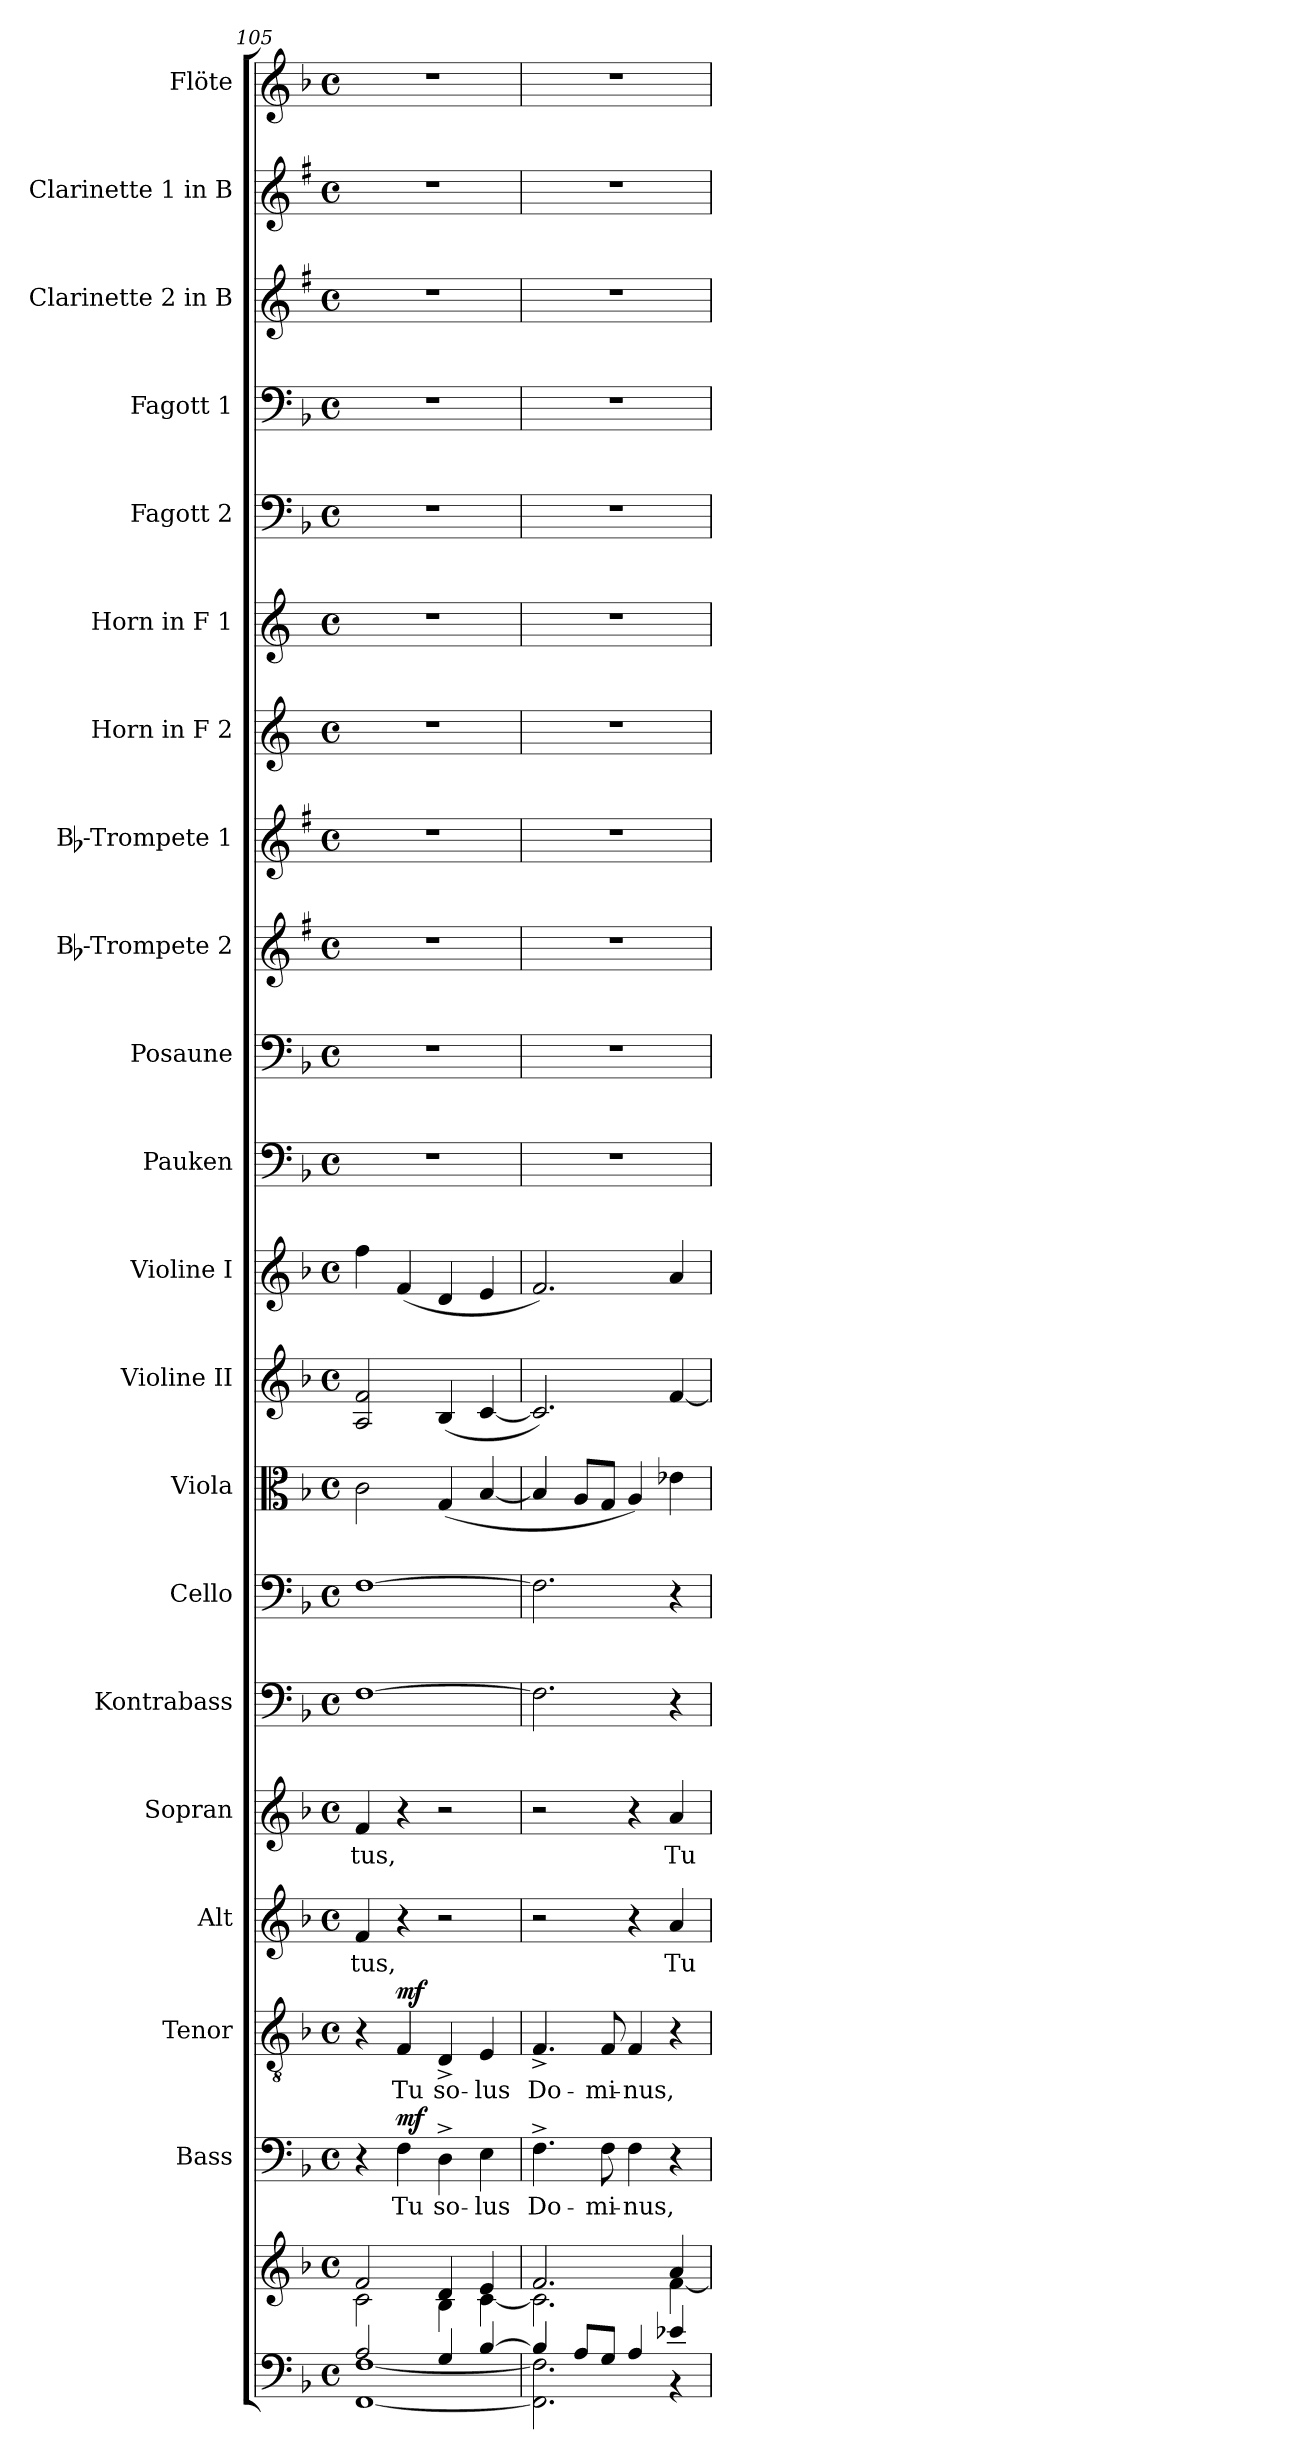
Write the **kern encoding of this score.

**kern	**kern	**kern	**text	**dynam	**kern	**text	**dynam	**kern	**text	**kern	**text	**kern	**kern	**kern	**kern	**kern	**kern	**kern	**kern	**kern	**kern	**kern	**kern	**kern	**kern	**kern	**kern
*part21	*part21	*part20	*part20	*part20	*part19	*part19	*part19	*part18	*part18	*part17	*part17	*part16	*part15	*part14	*part13	*part12	*part11	*part10	*part9	*part8	*part7	*part6	*part5	*part4	*part3	*part2	*part1
*staff22	*staff21	*staff20	*staff20	*staff20	*staff19	*staff19	*staff19	*staff18	*staff18	*staff17	*staff17	*staff16	*staff15	*staff14	*staff13	*staff12	*staff11	*staff10	*staff9	*staff8	*staff7	*staff6	*staff5	*staff4	*staff3	*staff2	*staff1
*	*	*I"Bass	*	*	*I"Tenor	*	*	*I"Alt	*	*I"Sopran	*	*I"Kontrabass	*I"Cello	*I"Viola	*I"Violine II	*I"Violine I	*I"Pauken	*I"Posaune	*I"Bb-Trompete 2	*I"Bb-Trompete 1	*I"Horn in F 2	*I"Horn in F 1	*I"Fagott 2	*I"Fagott 1	*I"Clarinette 2 in B	*I"Clarinette 1 in B	*I"Flöte
*	*	*I'B.	*	*	*I'T.	*	*	*I'A.	*	*I'S.	*	*I'Kb.	*	*I'Vla.	*I'Vl. II	*I'Vl. I	*I'Pk.	*I'Pos.	*I'Bb Trp. 2	*I'Bb Trp. 1	*	*	*I'Fg. 2	*I'Fg. 1	*I'Clar. 2	*I'Clar.1	*I'Fl.
*clefF4	*clefG2	*clefF4	*	*	*clefGv2	*	*	*clefG2	*	*clefG2	*	*clefF4	*clefF4	*clefC3	*clefG2	*clefG2	*clefF4	*clefF4	*clefG2	*clefG2	*clefG2	*clefG2	*clefF4	*clefF4	*clefG2	*clefG2	*clefG2
*	*	*	*	*	*	*	*	*	*	*	*	*ITrd7c12	*	*	*	*	*	*	*ITrd1c2	*ITrd1c2	*ITrd4c7	*ITrd4c7	*	*	*ITrd1c2	*ITrd1c2	*
*k[b-]	*k[b-]	*k[b-]	*	*	*k[b-]	*	*	*k[b-]	*	*k[b-]	*	*k[b-]	*k[b-]	*k[b-]	*k[b-]	*k[b-]	*k[b-]	*k[b-]	*k[b-]	*k[b-]	*k[b-]	*k[b-]	*k[b-]	*k[b-]	*k[b-]	*k[b-]	*k[b-]
*F:	*F:	*F:	*	*	*F:	*	*	*F:	*	*F:	*	*F:	*F:	*F:	*F:	*F:	*F:	*F:	*F:	*F:	*F:	*F:	*F:	*F:	*F:	*F:	*F:
*M4/4	*M4/4	*M4/4	*	*	*M4/4	*	*	*M4/4	*	*M4/4	*	*M4/4	*M4/4	*M4/4	*M4/4	*M4/4	*M4/4	*M4/4	*M4/4	*M4/4	*M4/4	*M4/4	*M4/4	*M4/4	*M4/4	*M4/4	*M4/4
*met(c)	*met(c)	*met(c)	*	*	*met(c)	*	*	*met(c)	*	*met(c)	*	*met(c)	*met(c)	*met(c)	*met(c)	*met(c)	*met(c)	*met(c)	*met(c)	*met(c)	*met(c)	*met(c)	*met(c)	*met(c)	*met(c)	*met(c)	*met(c)
=105	=105	=105	=105	=105	=105	=105	=105	=105	=105	=105	=105	=105	=105	=105	=105	=105	=105	=105	=105	=105	=105	=105	=105	=105	=105	=105	=105
*^	*^	*	*	*	*	*	*	*	*	*	*	*	*	*	*	*	*	*	*	*	*	*	*	*	*	*	*
!	!	!	!	!	!	!	!	!	!	!	!LO:LY:b	!	!LO:LY:b	!	!	!	!	!	!	!	!	!	!	!	!	!	!	!	!
2A/	[<1FF [<1F	2f/	2c\	4r	.	.	4r	.	.	4f/	-tus,	4f/	-tus,	[1FF	[1F	2c\	2A/ 2f/	4ff\	1r	1r	1r	1r	1r	1r	1r	1r	1r	1r	1r
!	!	!	!	!	!LO:LY:b	!LO:DY:a	!	!LO:LY:b	!LO:DY:a	!	!	!	!	!	!	!	!	!	!	!	!	!	!	!	!	!	!	!	!
.	.	.	.	4F\	Tu	mf	4F/	Tu	mf	4r	.	4r	.	.	.	.	.	(<4f/	.	.	.	.	.	.	.	.	.	.	.
!	!	!	!	!	!LO:LY:b	!	!	!LO:LY:b	!	!	!	!	!	!	!	!	!	!	!	!	!	!	!	!	!	!	!	!	!
4G/	.	4d/	4B-\	4D^>\	so-	.	4D^>/	so-	.	2r	.	2r	.	.	.	(<4G/	(<4B-/	4d/	.	.	.	.	.	.	.	.	.	.	.
!	!	!	!	!	!LO:LY:b	!	!	!LO:LY:b	!	!	!	!	!	!	!	!	!	!	!	!	!	!	!	!	!	!	!	!	!
[>4B-/	.	4e/	[<4c\	4E\	-lus	.	4E/	-lus	.	.	.	.	.	.	.	[4B-/	[4c/	4e/	.	.	.	.	.	.	.	.	.	.	.
=106	=106	=106	=106	=106	=106	=106	=106	=106	=106	=106	=106	=106	=106	=106	=106	=106	=106	=106	=106	=106	=106	=106	=106	=106	=106	=106	=106	=106	=106
!	!	!	!	!	!LO:LY:b	!	!	!LO:LY:b	!	!	!	!	!	!	!	!	!	!	!	!	!	!	!	!	!	!	!	!	!
4B-/]	2.FF\] 2.F\]	2.f/	2.c\]	4.F^>\	Do-	.	4.F^>/	Do-	.	2r	.	2r	.	2.FF\]	2.F\]	4B-/]	2.c/])	2.f/)	1r	1r	1r	1r	1r	1r	1r	1r	1r	1r	1r
8A/L	.	.	.	.	.	.	.	.	.	.	.	.	.	.	.	8A/L	.	.	.	.	.	.	.	.	.	.	.	.	.
!	!	!	!	!	!LO:LY:b	!	!	!LO:LY:b	!	!	!	!	!	!	!	!	!	!	!	!	!	!	!	!	!	!	!	!	!
8G/J	.	.	.	8F\	-mi-	.	8F/	-mi-	.	.	.	.	.	.	.	8G/J	.	.	.	.	.	.	.	.	.	.	.	.	.
!	!	!	!	!	!LO:LY:b	!	!	!LO:LY:b	!	!	!	!	!	!	!	!	!	!	!	!	!	!	!	!	!	!	!	!	!
4A/	.	.	.	4F\	-nus,	.	4F/	-nus,	.	4r	.	4r	.	.	.	4A/)	.	.	.	.	.	.	.	.	.	.	.	.	.
!	!	!	!	!	!	!	!	!	!	!	!LO:LY:b	!	!LO:LY:b	!	!	!	!	!	!	!	!	!	!	!	!	!	!	!	!
4e-X/	4r	4a/	[<4f\	4r	.	.	4r	.	.	4a/	Tu	4a/	Tu	4r	4r	4e-X\	[4f/	4a/	.	.	.	.	.	.	.	.	.	.	.
*v	*v	*	*	*	*	*	*	*	*	*	*	*	*	*	*	*	*	*	*	*	*	*	*	*	*	*	*	*	*
*	*v	*v	*	*	*	*	*	*	*	*	*	*	*	*	*	*	*	*	*	*	*	*	*	*	*	*	*	*
=	=	=	=	=	=	=	=	=	=	=	=	=	=	=	=	=	=	=	=	=	=	=	=	=	=	=	=
*-	*-	*-	*-	*-	*-	*-	*-	*-	*-	*-	*-	*-	*-	*-	*-	*-	*-	*-	*-	*-	*-	*-	*-	*-	*-	*-	*-
